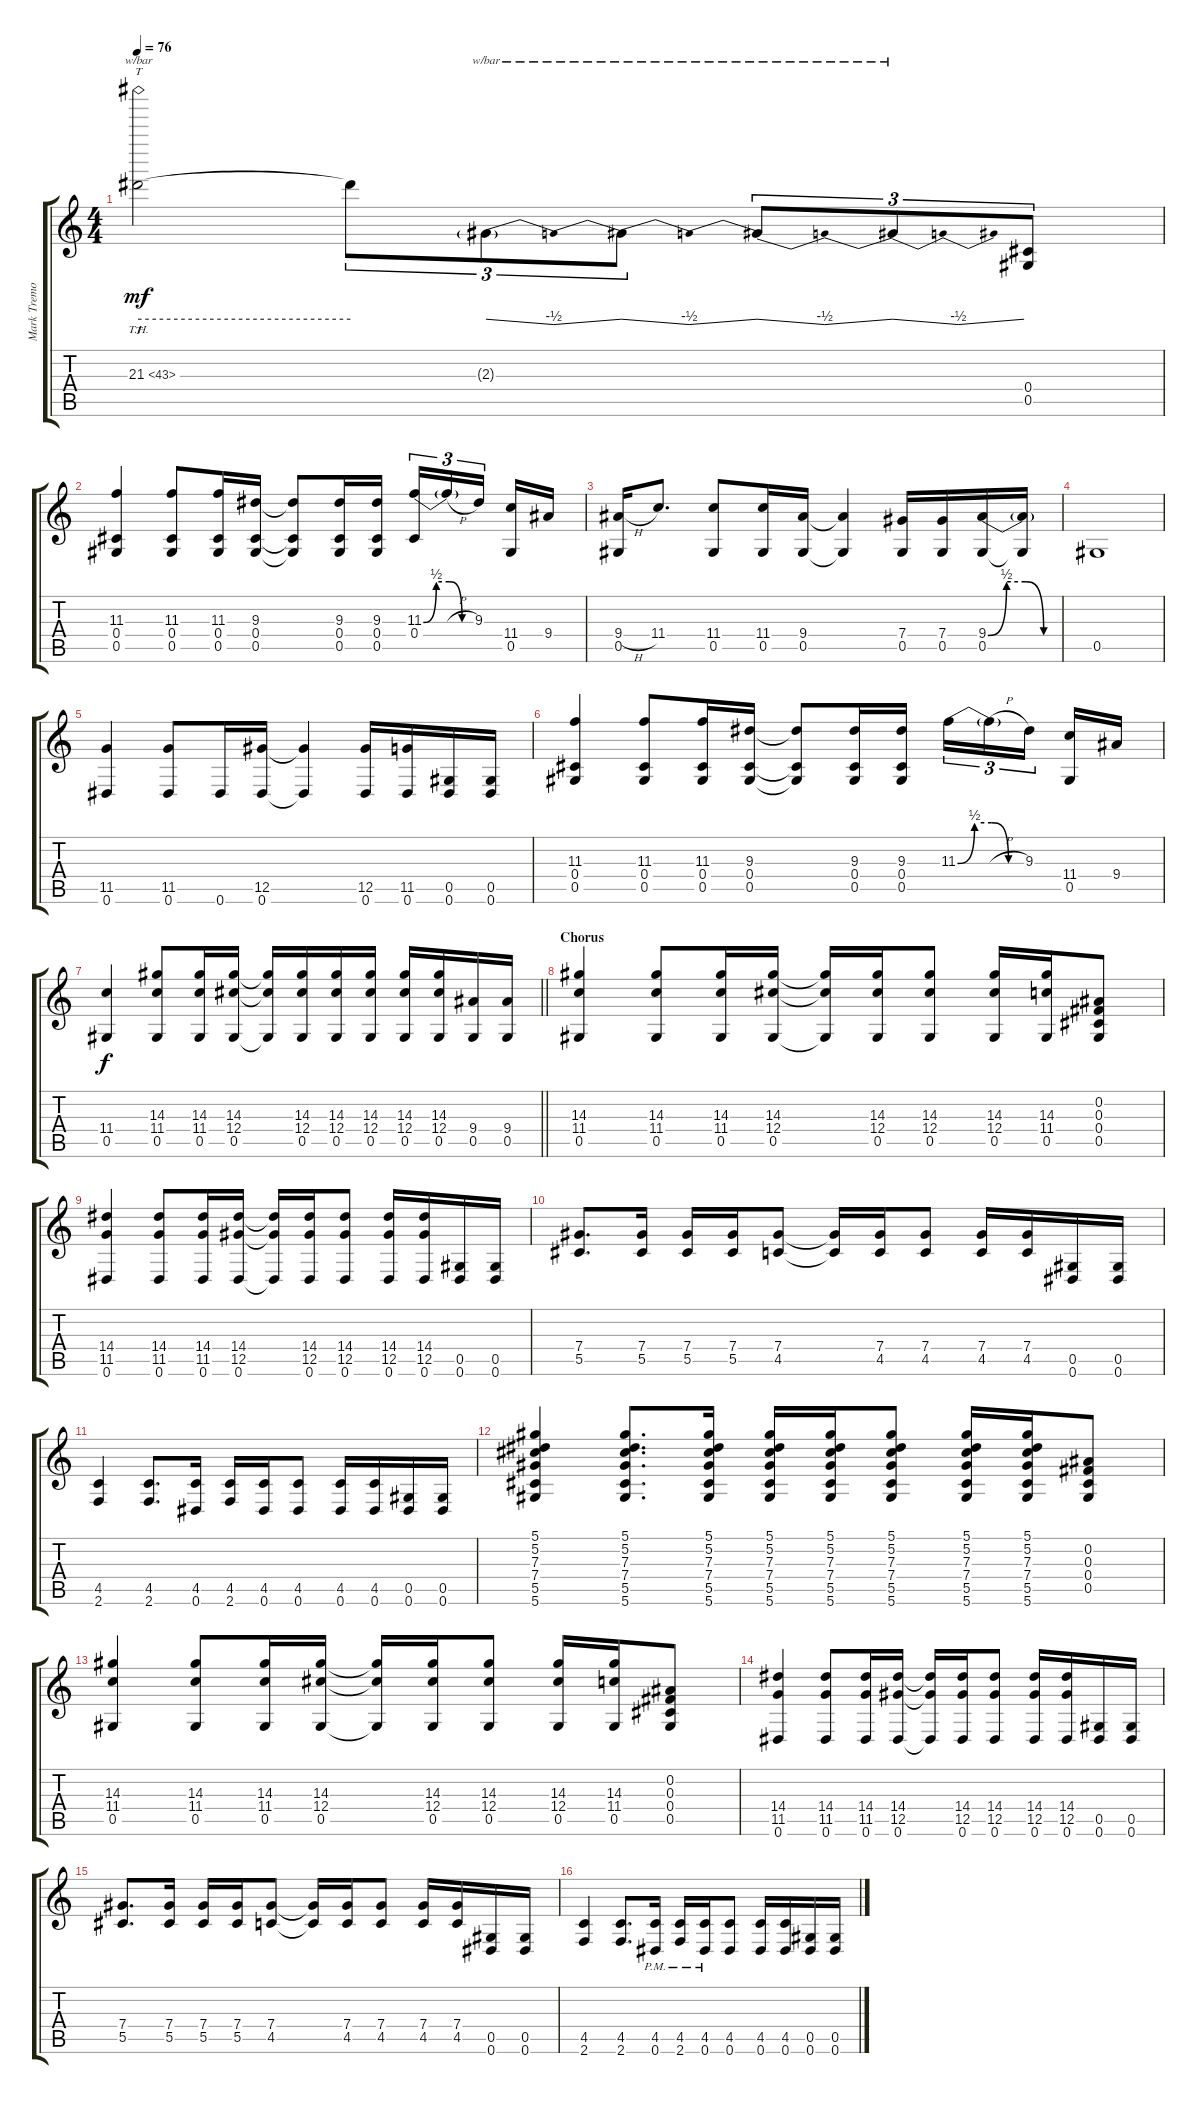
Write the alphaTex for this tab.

\track ("Mark Tremonti" "Mark Tremo") {instrument overdrivenguitar}
\staff {score tabs}
\tuning (Eb4 Bb3 Gb3 Db3 Ab2 Eb2) {hide}
\ts (4 4)
\tempo 76
\clef g2
\ks c
21.3{th 22}.2{tt tbe (hold default 0 0 60 0) dy mf} 21.3{t}.8{tu (3 2)} 2.3{g}.8{tu (3 2) tbe (dip default 0 0 30 -2 60 0)} 2.3{t}.8{tu (3 2) tbe (dip default 0 0 30 -2 60 0)} 2.3{t}.8{tu (3 2) tbe (dip default 0 0 30 -2 60 0)} 2.3{t}.8{tu (3 2) tbe (dip default 0 0 30 -2 60 0)} (0.4 0.5).8{tu (3 2)} |
(11.3 0.4 0.5).4{volume 9} (11.3 0.4 0.5).8 (11.3 0.4 0.5).16 (9.3 0.4 0.5).16 (9.3{t} 0.4{t} 0.5{t}).8 (9.3 0.4 0.5).16 (9.3 0.4 0.5).16 (11.3{be (custom 0 0 15 2 30 2 45 0 60 0)} 0.4).16{tu (3 2)} 11.3{h t}.16{tu (3 2)} 9.3.16{tu (3 2) beam splitsecondary} (11.4 0.5).16 9.4.16 |
(9.4{h} 0.5).16 11.4.8{d} (11.4 0.5).8 (11.4 0.5).16 (9.4 0.5).16 (9.4{t} 0.5{t}).4 (7.4 0.5).16 (7.4 0.5).16 (9.4{be (custom 0 0 15 2 30 2 45 0 60 0)} 0.5).16 (9.4{t} 0.5{t}).16 |
0.5.1{volume 7} |
(11.5 0.6).4 (11.5 0.6).8 0.6.16 (12.5 0.6).16 (12.5{t} 0.6{t}).4 (12.5 0.6).16 (11.5 0.6).16 (0.5 0.6).16 (0.5 0.6).16 |
(11.3 0.4 0.5).4 (11.3 0.4 0.5).8 (11.3 0.4 0.5).16 (9.3 0.4 0.5).16 (9.3{t} 0.4{t} 0.5{t}).8 (9.3 0.4 0.5).16 (9.3 0.4 0.5).16 11.3{be (custom 0 0 15 2 30 2 45 0 60 0)}.16{tu (3 2)} 11.3{h t}.16{tu (3 2)} 9.3.16{tu (3 2) beam splitsecondary} (11.4 0.5).16 9.4.16 |
\barLineRight lightlight
(11.4 0.5).4{dy f volume 11} (14.3 11.4 0.5).8 (14.3 11.4 0.5).16 (14.3 12.4 0.5).16 (14.3{t} 12.4{t} 0.5{t}).16 (14.3 12.4 0.5).16 (14.3 12.4 0.5).16 (14.3 12.4 0.5).16 (14.3 12.4 0.5).16 (14.3 12.4 0.5).16 (9.4 0.5).16 (9.4 0.5).16 |
\section ("" "Chorus")
(14.3 11.4 0.5).4 (14.3 11.4 0.5).8 (14.3 11.4 0.5).16 (14.3 12.4 0.5).16 (14.3{t} 12.4{t} 0.5{t}).16 (14.3 12.4 0.5).16 (14.3 12.4 0.5).8 (14.3 12.4 0.5).16 (14.3 11.4 0.5).16 (0.2 0.3 0.4 0.5).8 |
(14.4 11.5 0.6).4 (14.4 11.5 0.6).8 (14.4 11.5 0.6).16 (14.4 12.5 0.6).16 (14.4{t} 12.5{t} 0.6{t}).16 (14.4 12.5 0.6).16 (14.4 12.5 0.6).8 (14.4 12.5 0.6).16 (14.4 12.5 0.6).16 (0.5 0.6).16 (0.5 0.6).16 |
(7.4 5.5).8{d} (7.4 5.5).16 (7.4 5.5).16 (7.4 5.5).16 (7.4 4.5).8 (7.4{t} 4.5{t}).16 (7.4 4.5).16 (7.4 4.5).8 (7.4 4.5).16 (7.4 4.5).16 (0.5 0.6).16 (0.5 0.6).16 |
(4.5 2.6).4 (4.5 2.6).8{d} (4.5 0.6).16 (4.5 2.6).16 (4.5 0.6).16 (4.5 0.6).8 (4.5 0.6).16 (4.5 0.6).16 (0.5 0.6).16 (0.5 0.6).16 |
(5.1 5.2 7.3 7.4 5.5 5.6).4 (5.1 5.2 7.3 7.4 5.5 5.6).8{d} (5.1 5.2 7.3 7.4 5.5 5.6).16 (5.1 5.2 7.3 7.4 5.5 5.6).16 (5.1 5.2 7.3 7.4 5.5 5.6).16 (5.1 5.2 7.3 7.4 5.5 5.6).8 (5.1 5.2 7.3 7.4 5.5 5.6).16 (5.1 5.2 7.3 7.4 5.5 5.6).16 (0.2 0.3 0.4 0.5).8 |
(14.3 11.4 0.5).4 (14.3 11.4 0.5).8 (14.3 11.4 0.5).16 (14.3 12.4 0.5).16 (14.3{t} 12.4{t} 0.5{t}).16 (14.3 12.4 0.5).16 (14.3 12.4 0.5).8 (14.3 12.4 0.5).16 (14.3 11.4 0.5).16 (0.2 0.3 0.4 0.5).8 |
(14.4 11.5 0.6).4 (14.4 11.5 0.6).8 (14.4 11.5 0.6).16 (14.4 12.5 0.6).16 (14.4{t} 12.5{t} 0.6{t}).16 (14.4 12.5 0.6).16 (14.4 12.5 0.6).8 (14.4 12.5 0.6).16 (14.4 12.5 0.6).16 (0.5 0.6).16 (0.5 0.6).16 |
(7.4 5.5).8{d} (7.4 5.5).16 (7.4 5.5).16 (7.4 5.5).16 (7.4 4.5).8 (7.4{t} 4.5{t}).16 (7.4 4.5).16 (7.4 4.5).8 (7.4 4.5).16 (7.4 4.5).16 (0.5 0.6).16 (0.5 0.6).16 |
(4.5 2.6).4 (4.5 2.6).8{d} (4.5{pm} 0.6{pm}).16 (4.5{pm} 2.6{pm}).16 (4.5{pm} 0.6{pm}).16 (4.5 0.6).8 (4.5 0.6).16 (4.5 0.6).16 (0.5 0.6).16 (0.5 0.6).16
